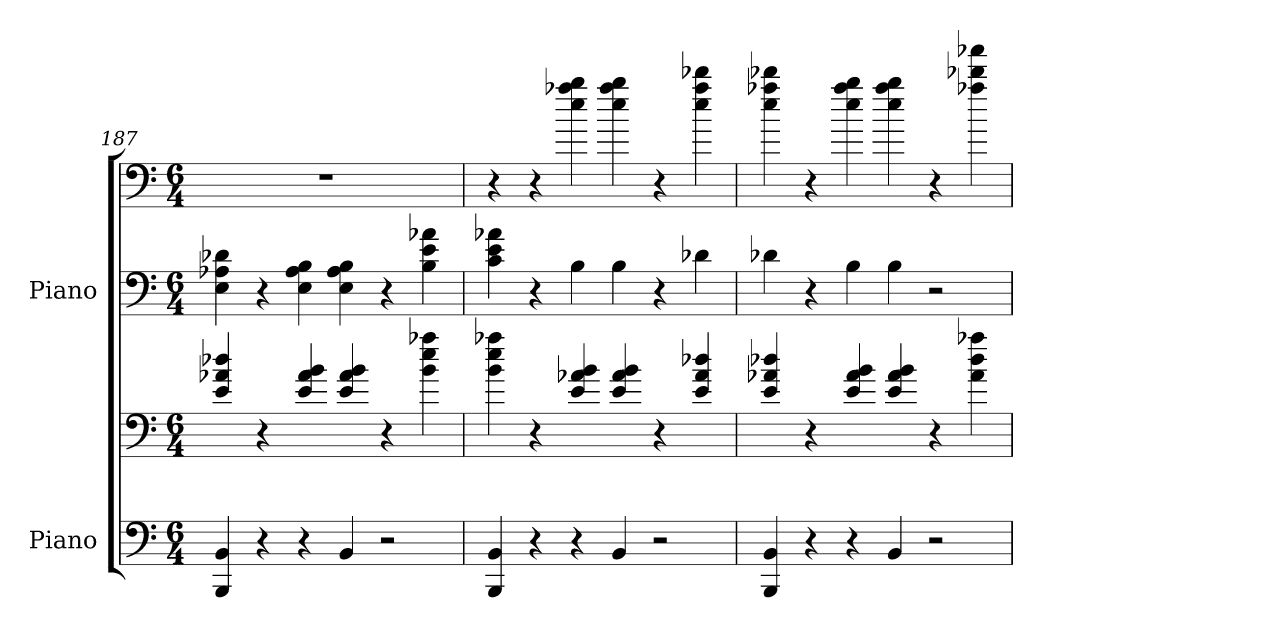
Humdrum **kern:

**kern	**kern	**kern	**kern
*part2	*part2	*part1	*part1
*staff4	*staff3	*staff2	*staff1
*I"Piano	*	*I"Piano	*
*I'Pno.	*	*I'Pno.	*
*clefF4	*clefF4	*clefF4	*clefF4
*k[]	*k[]	*k[]	*k[]
*M6/4	*M6/4	*M6/4	*M6/4
=187	=187	=187	=187
4BBB/ 4BB/	4e/ 4a-X/ 4dd-X/	4E\ 4A-X\ 4d-X\	1.r
4r	4r	4r	.
4r	4e/ 4a-/ 4b/	4E\ 4A-\ 4B\	.
4BB/	4e/ 4a-/ 4b/	4E\ 4A-\ 4B\	.
2r	4r	4r	.
.	4b\ 4ee\ 4aa-X\	4B\ 4e\ 4a-X\	.
=188	=188	=188	=188
4BBB/ 4BB/	4b\ 4ee\ 4aa-X\	4c\ 4e\ 4a-X\	4r
4r	4r	4r	4r
4r	4e/ 4a-X/ 4b/	4B\	4ee\ 4aa-X\ 4bb\
4BB/	4e/ 4a-/ 4b/	4B\	4ee\ 4aa-\ 4bb\
2r	4r	4r	4r
.	4e/ 4a-/ 4dd-X/	4d-X\	4ee\ 4aa-\ 4ddd-X\
=189	=189	=189	=189
4BBB/ 4BB/	4e/ 4a-X/ 4dd-X/	4d-X\	4ee\ 4aa-X\ 4ddd-X\
4r	4r	4r	4r
4r	4e/ 4a-/ 4b/	4B\	4ee\ 4aa-\ 4bb\
4BB/	4e/ 4a-/ 4b/	4B\	4ee\ 4aa-\ 4bb\
2r	4r	2r	4r
.	4a-\ 4dd-\ 4aa-X\	.	4aa-X\ 4ddd-X\ 4aaa-\
=	=	=	=
*-	*-	*-	*-
